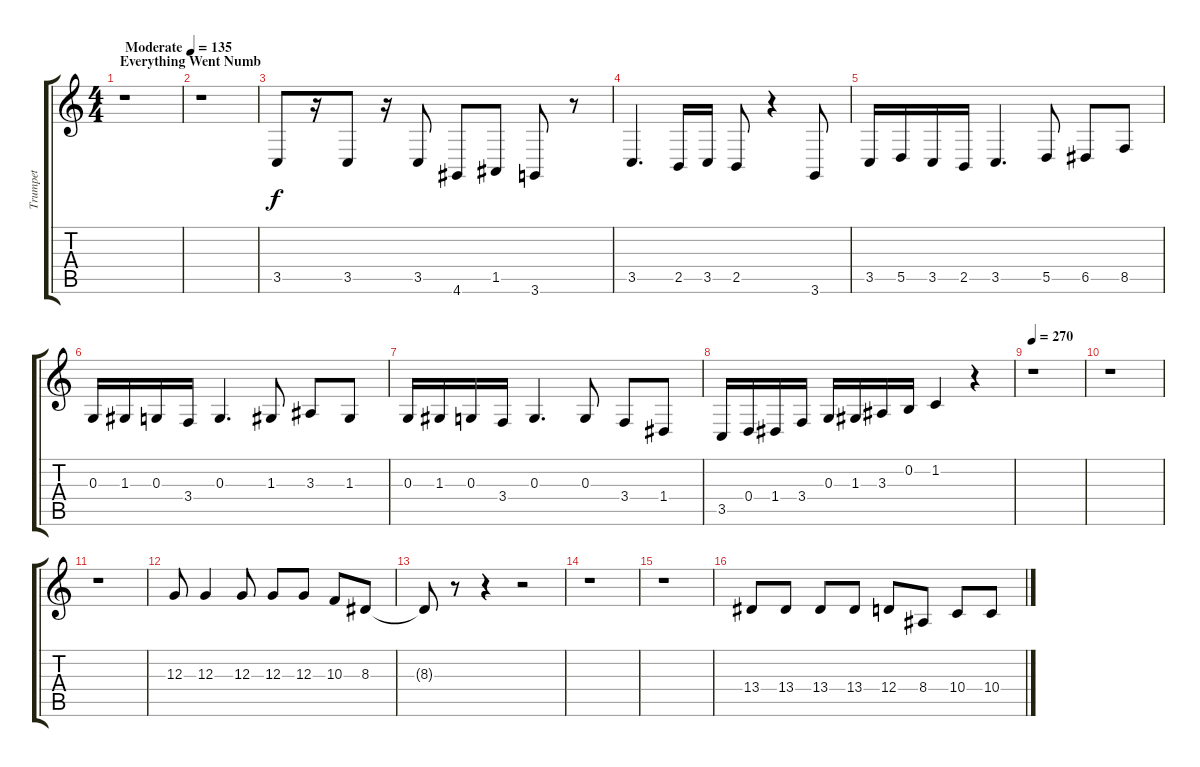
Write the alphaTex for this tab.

\track ("Trumpet" "Trumpet") {instrument trumpet}
\staff {score tabs}
\tuning (E4 B3 G3 D3 A2 E2) {hide}
\ts (4 4)
\section ("" "Everything Went Numb")
\tempo (135 "Moderate")
\clef g2
\ks c
r.1{dy f instrument trumpet} |
r.1 |
3.5.8 r.16 3.5.8 r.16 3.5.8 4.6.8 1.5.8 3.6.8 r.8 |
3.5.4{d} 2.5.16 3.5.16 2.5.8 r.4 3.6.8 |
3.5.16 5.5.16 3.5.16 2.5.16 3.5.4{d} 5.5.8 6.5.8 8.5.8 |
0.3.16 1.3.16 0.3.16 3.4.16 0.3.4{d} 1.3.8 3.3.8 1.3.8 |
0.3.16 1.3.16 0.3.16 3.4.16 0.3.4{d} 0.3.8 3.4.8 1.4.8 |
3.5.16 0.4.16 1.4.16 3.4.16 0.3.16 1.3.16 3.3.16 0.2.16 1.2.4 r.4 |
\tempo 270
r.1 |
r.1 |
r.1 |
12.3.8 12.3.4 12.3.8 12.3.8 12.3.8 10.3.8 8.3.8 |
8.3{t}.8 r.8 r.4 r.2 |
r.1 |
r.1 |
13.4.8 13.4.8 13.4.8 13.4.8 12.4.8 8.4.8 10.4.8 10.4.8
